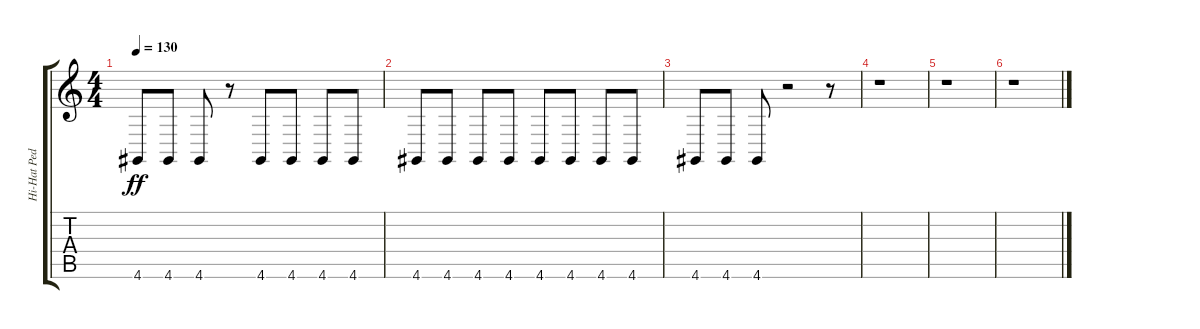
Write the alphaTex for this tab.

\track ("Hi-Hat Pedal" "Hi-Hat Ped") {instrument acousticgrandpiano}
\staff {score tabs}
\tuning (E4 B3 G3 D3 A2 E2) {hide}
\ts (4 4)
\tempo 130
\clef g2
\ks c
4.6.8{dy ff} 4.6.8 4.6.8 r.8 4.6.8 4.6.8 4.6.8 4.6.8 |
4.6.8 4.6.8 4.6.8 4.6.8 4.6.8 4.6.8 4.6.8 4.6.8 |
4.6.8 4.6.8 4.6.8 r.2 r.8 |
r.1 |
r.1 |
r.1
